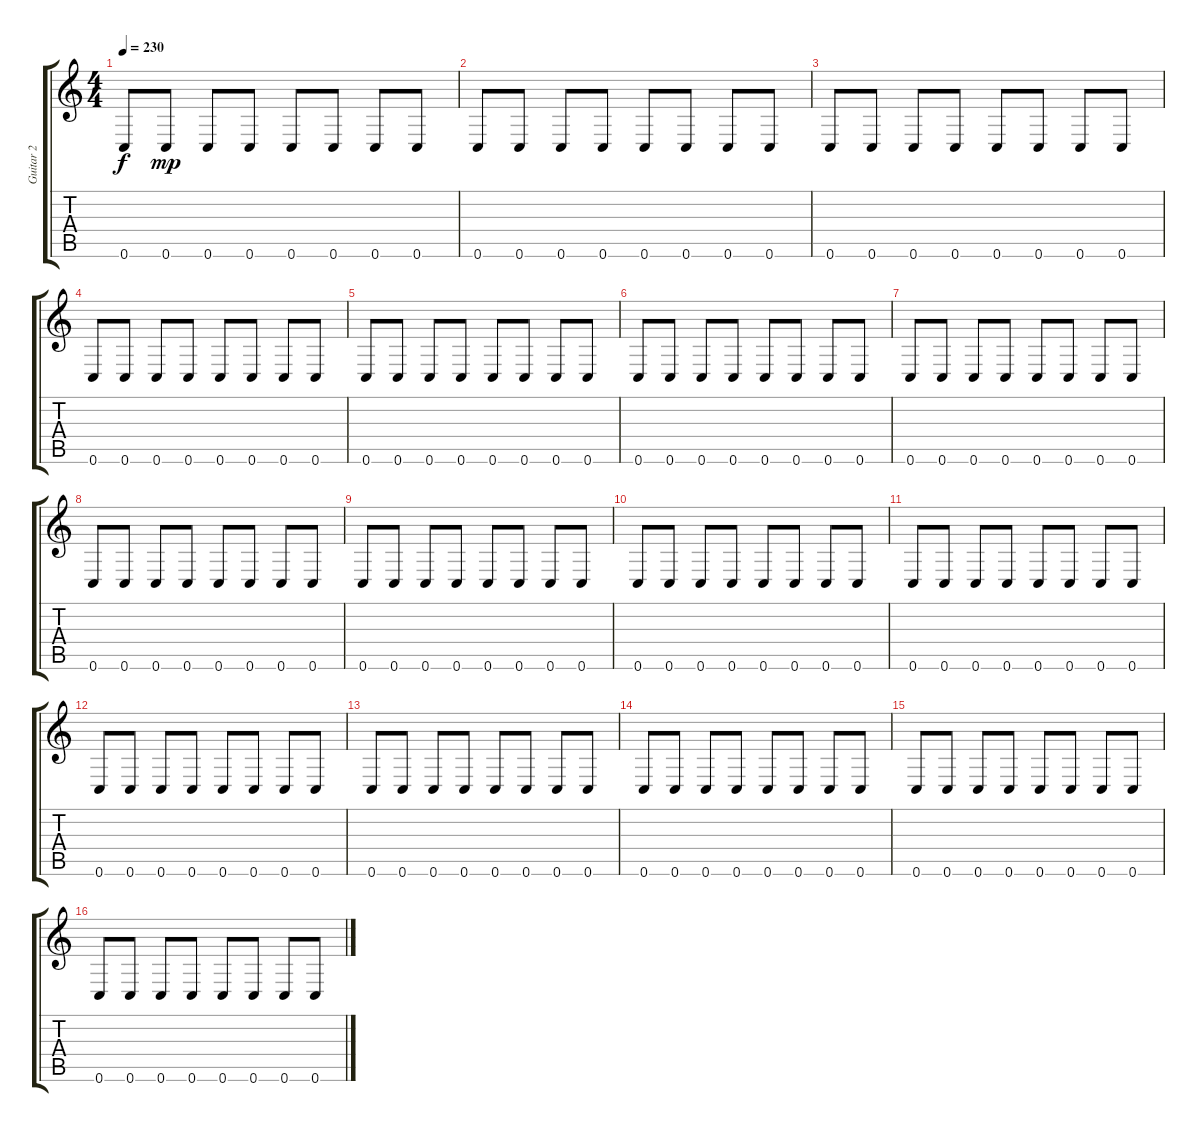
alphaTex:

\track ("Guitar 2" "Guitar 2") {instrument overdrivenguitar}
\staff {score tabs}
\tuning (D4 A3 F3 C3 G2 C2) {hide}
\ts (4 4)
\tempo 230
\clef g2
\ks c
0.6.8{dy f} 0.6.8{dy mp} 0.6.8 0.6.8 0.6.8 0.6.8 0.6.8 0.6.8 |
0.6.8 0.6.8 0.6.8 0.6.8 0.6.8 0.6.8 0.6.8 0.6.8 |
0.6.8 0.6.8 0.6.8 0.6.8 0.6.8 0.6.8 0.6.8 0.6.8 |
0.6.8 0.6.8 0.6.8 0.6.8 0.6.8 0.6.8 0.6.8 0.6.8 |
0.6.8 0.6.8 0.6.8 0.6.8 0.6.8 0.6.8 0.6.8 0.6.8 |
0.6.8 0.6.8 0.6.8 0.6.8 0.6.8 0.6.8 0.6.8 0.6.8 |
0.6.8 0.6.8 0.6.8 0.6.8 0.6.8 0.6.8 0.6.8 0.6.8 |
0.6.8 0.6.8 0.6.8 0.6.8 0.6.8 0.6.8 0.6.8 0.6.8 |
0.6.8 0.6.8 0.6.8 0.6.8 0.6.8 0.6.8 0.6.8 0.6.8 |
0.6.8 0.6.8 0.6.8 0.6.8 0.6.8 0.6.8 0.6.8 0.6.8 |
0.6.8 0.6.8 0.6.8 0.6.8 0.6.8 0.6.8 0.6.8 0.6.8 |
0.6.8 0.6.8 0.6.8 0.6.8 0.6.8 0.6.8 0.6.8 0.6.8 |
0.6.8 0.6.8 0.6.8 0.6.8 0.6.8 0.6.8 0.6.8 0.6.8 |
0.6.8 0.6.8 0.6.8 0.6.8 0.6.8 0.6.8 0.6.8 0.6.8 |
0.6.8 0.6.8 0.6.8 0.6.8 0.6.8 0.6.8 0.6.8 0.6.8 |
0.6.8 0.6.8 0.6.8 0.6.8 0.6.8 0.6.8 0.6.8 0.6.8
